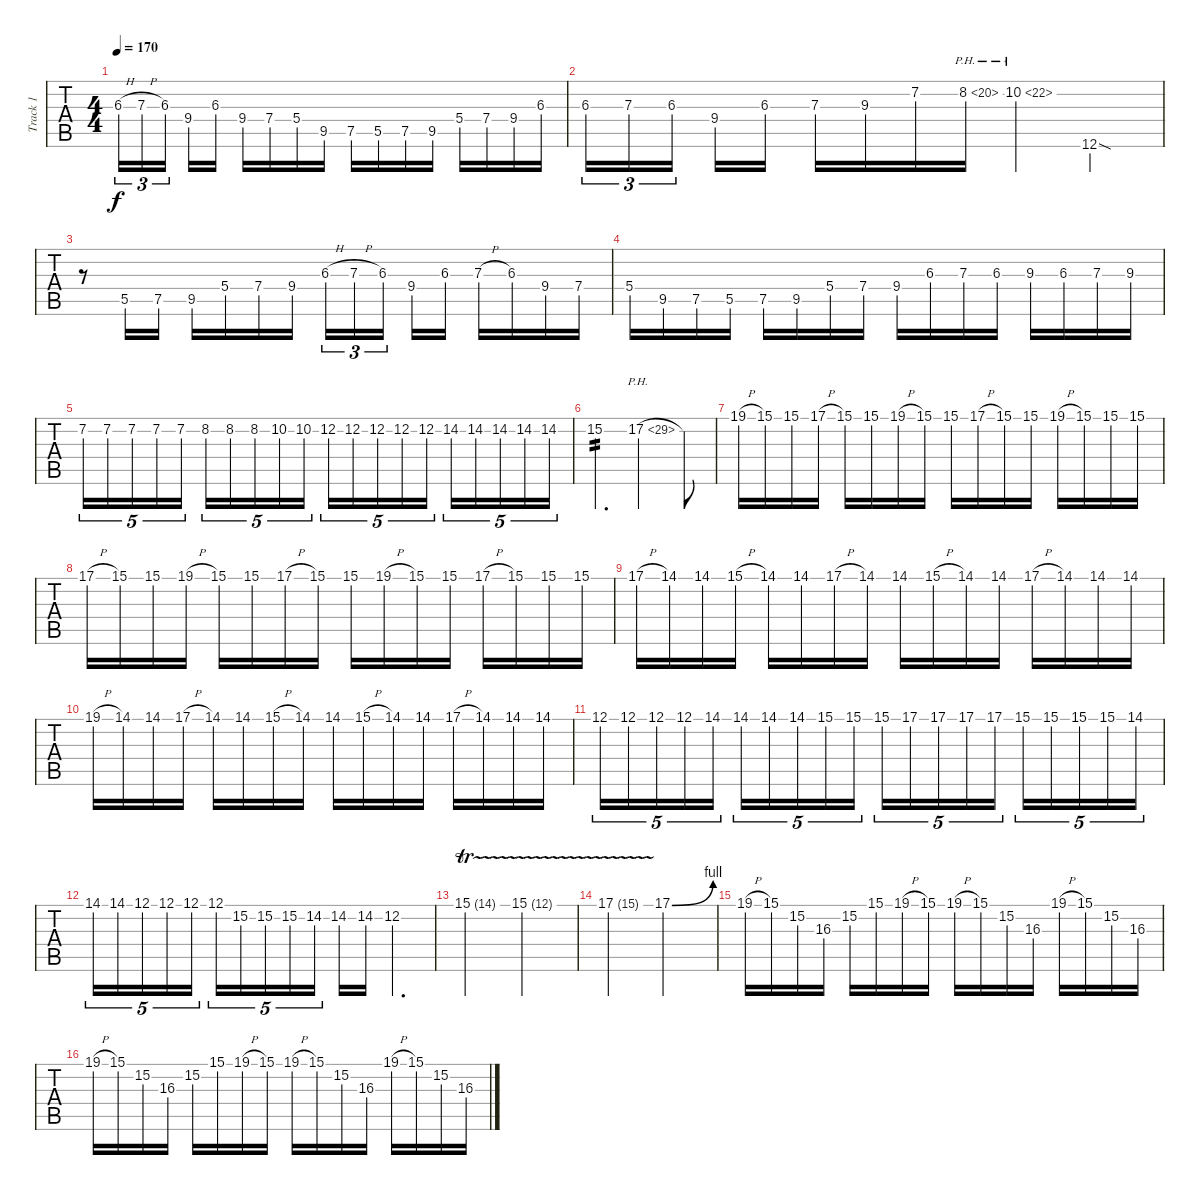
\track ("Track 1" "Track 1") {instrument distortionguitar}
\staff {tabs}
\tuning (E4 B3 G3 D3 A2 E2) {hide}
\ts (4 4)
\tempo 170
\clef g2
\ks c
6.3{h}.16{tu (3 2) dy f} 7.3{h}.16{tu (3 2)} 6.3.16{tu (3 2) beam splitsecondary} 9.4.16 6.3.16 9.4.16 7.4.16 5.4.16 9.5.16 7.5.16 5.5.16 7.5.16 9.5.16 5.4.16 7.4.16 9.4.16 6.3.16 |
6.3.16{tu (3 2)} 7.3.16{tu (3 2)} 6.3.16{tu (3 2) beam splitsecondary} 9.4.16 6.3.16 7.3.16 9.3.16 7.2.16 8.2{ph 12}.16 10.2{ph 12}.4 12.6{sod}.4 |
r.8 5.5.16 7.5.16 9.5.16 5.4.16 7.4.16 9.4.16 6.3{h}.16{tu (3 2)} 7.3{h}.16{tu (3 2)} 6.3.16{tu (3 2) beam splitsecondary} 9.4.16 6.3.16 7.3{h}.16 6.3.16 9.4.16 7.4.16 |
5.4.16 9.5.16 7.5.16 5.5.16 7.5.16 9.5.16 5.4.16 7.4.16 9.4.16 6.3.16 7.3.16 6.3.16 9.3.16 6.3.16 7.3.16 9.3.16 |
7.2.16{tu (5 4)} 7.2.16{tu (5 4)} 7.2.16{tu (5 4)} 7.2.16{tu (5 4)} 7.2.16{tu (5 4)} 8.2.16{tu (5 4)} 8.2.16{tu (5 4)} 8.2.16{tu (5 4)} 10.2.16{tu (5 4)} 10.2.16{tu (5 4)} 12.2.16{tu (5 4)} 12.2.16{tu (5 4)} 12.2.16{tu (5 4)} 12.2.16{tu (5 4)} 12.2.16{tu (5 4)} 14.2.16{tu (5 4)} 14.2.16{tu (5 4)} 14.2.16{tu (5 4)} 14.2.16{tu (5 4)} 14.2.16{tu (5 4)} |
15.2.4{d tp 2} 17.2{ph 12}.2 17.2{t}.8 |
19.1{h}.16 15.1.16 15.1.16 17.1{h}.16 15.1.16 15.1.16 19.1{h}.16 15.1.16 15.1.16 17.1{h}.16 15.1.16 15.1.16 19.1{h}.16 15.1.16 15.1.16 15.1.16 |
17.1{h}.16 15.1.16 15.1.16 19.1{h}.16 15.1.16 15.1.16 17.1{h}.16 15.1.16 15.1.16 19.1{h}.16 15.1.16 15.1.16 17.1{h}.16 15.1.16 15.1.16 15.1.16 |
17.1{h}.16 14.1.16 14.1.16 15.1{h}.16 14.1.16 14.1.16 17.1{h}.16 14.1.16 14.1.16 15.1{h}.16 14.1.16 14.1.16 17.1{h}.16 14.1.16 14.1.16 14.1.16 |
19.1{h}.16 14.1.16 14.1.16 17.1{h}.16 14.1.16 14.1.16 15.1{h}.16 14.1.16 14.1.16 15.1{h}.16 14.1.16 14.1.16 17.1{h}.16 14.1.16 14.1.16 14.1.16 |
12.1.16{tu (5 4)} 12.1.16{tu (5 4)} 12.1.16{tu (5 4)} 12.1.16{tu (5 4)} 14.1.16{tu (5 4)} 14.1.16{tu (5 4)} 14.1.16{tu (5 4)} 14.1.16{tu (5 4)} 15.1.16{tu (5 4)} 15.1.16{tu (5 4)} 15.1.16{tu (5 4)} 17.1.16{tu (5 4)} 17.1.16{tu (5 4)} 17.1.16{tu (5 4)} 17.1.16{tu (5 4)} 15.1.16{tu (5 4)} 15.1.16{tu (5 4)} 15.1.16{tu (5 4)} 15.1.16{tu (5 4)} 14.1.16{tu (5 4)} |
14.1.16{tu (5 4)} 14.1.16{tu (5 4)} 12.1.16{tu (5 4)} 12.1.16{tu (5 4)} 12.1.16{tu (5 4)} 12.1.16{tu (5 4)} 15.2.16{tu (5 4)} 15.2.16{tu (5 4)} 15.2.16{tu (5 4)} 14.2.16{tu (5 4)} 14.2.16 14.2.16 12.2.4{d} |
15.1{tr (14 32)}.2 15.1{tr (12 32)}.2 |
17.1{tr (15 32)}.2 17.1{be (bend 0 0 60 4)}.2 |
19.1{h}.16 15.1.16 15.2.16 16.3.16 15.2.16 15.1.16 19.1{h}.16 15.1.16 19.1{h}.16 15.1.16 15.2.16 16.3.16 19.1{h}.16 15.1.16 15.2.16 16.3.16 |
19.1{h}.16 15.1.16 15.2.16 16.3.16 15.2.16 15.1.16 19.1{h}.16 15.1.16 19.1{h}.16 15.1.16 15.2.16 16.3.16 19.1{h}.16 15.1.16 15.2.16 16.3.16
